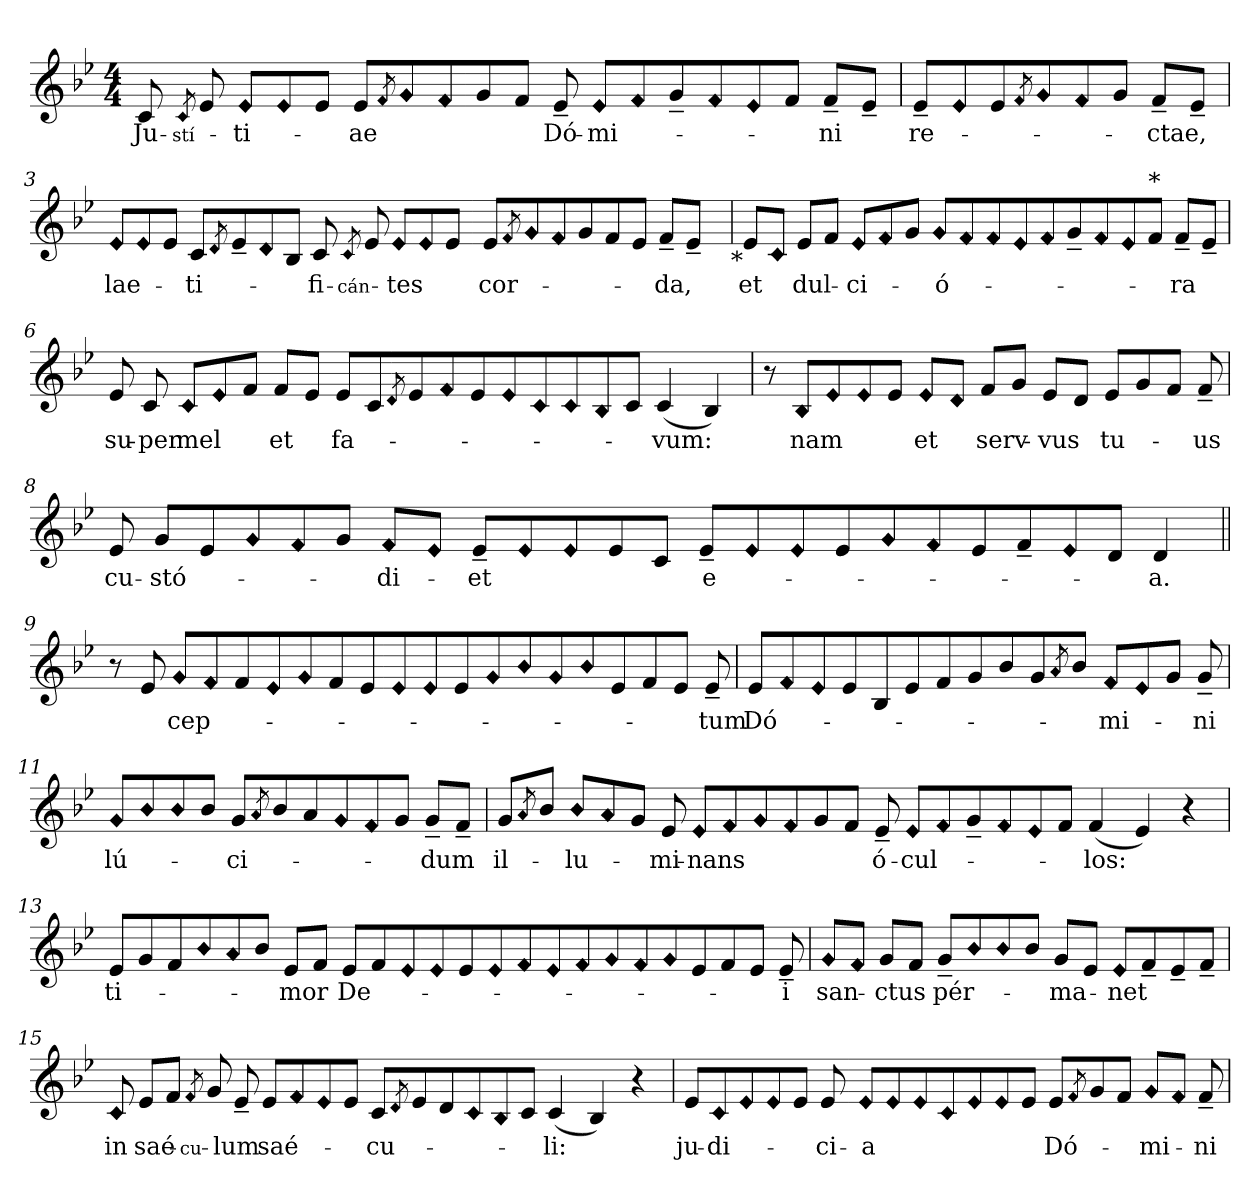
**kern	**text
*part1	*part1
*staff1	*staff1
!!LO:PB:g=z
*clefG2	*
*k[b-e-]	*
*B-:	*
*M4/4	*
=1	=1
!	!LO:LY:b:color=#000000
8ci/	Ju-
!LO:N:head=diamond	!
!	!LO:LY:b:color=#000000
8qci/	-stí-
8e-i/	.
!LO:N:head=diamond	!
!	!LO:LY:b:color=#000000
8e-i/L	-ti-
!LO:N:head=diamond	!
8e-i/	.
8e-i/J	.
!	!LO:LY:b:color=#000000
8e-i/L	-ae
!LO:N:head=diamond	!
8qfi/	.
!LO:N:head=diamond	!
8gi/	.
!LO:N:head=diamond	!
8fi/	.
8gi/	.
8fi/J	.
!	!LO:LY:b:color=#000000
8e-~i/	Dó-
!LO:N:head=diamond	!
!	!LO:LY:b:color=#000000
8e-i/L	-mi-
!LO:N:head=diamond	!
8fi/	.
8g~i/	.
!LO:N:head=diamond	!
8fi/	.
!LO:N:head=diamond	!
8e-i/	.
8fi/J	.
!	!LO:LY:b:color=#000000
8f~i/L	-ni
8e-~i/J	.
=2'	=2'
!	!LO:LY:b:color=#000000
8e-~i/L	re-
!LO:N:head=diamond	!
8e-i/	.
8e-i/	.
!LO:N:head=diamond	!
8qfi/	.
!LO:N:head=diamond	!
8gi/	.
!LO:N:head=diamond	!
8fi/	.
8gi/J	.
!	!LO:LY:b:color=#000000
8f~i/L	-ctae,
8e-~i/J	.
=3'	=3'
!LO:N:head=diamond	!
!	!LO:LY:b:color=#000000
8e-i/L	lae-
!LO:N:head=diamond	!
8e-i/	.
8e-i/J	.
!	!LO:LY:b:color=#000000
8ci/L	-ti-
!LO:N:head=diamond	!
8qdi/	.
8e-~i/	.
!LO:N:head=diamond	!
8di/	.
8B-i/J	.
!	!LO:LY:b:color=#000000
8ci/	-fi-
!LO:N:head=diamond	!
!	!LO:LY:b:color=#000000
8qci/	-cán-
8e-i/	.
!LO:N:head=diamond	!
!	!LO:LY:b:color=#000000
8e-i/L	-tes
!LO:N:head=diamond	!
8e-i/	.
8e-i/J	.
!!LO:LB:g=z
=4-	=4-
!	!LO:LY:b:color=#000000
*^	*
8e-i/L	2ryy	cor-
!LO:N:head=diamond	!	!
8qfi/	.	.
!LO:N:head=diamond	!	!
8gi/	.	.
!LO:N:head=diamond	!	!
8fi/	.	.
8gi/	.	.
8fi/	4ryy	.
8e-i/J	.	.
!	!	!LO:LY:b:color=#000000
8f~i/L	8ryy	-da,
8e-~i/J	16ryy	.
.	32ryy	.
.	64ryy	.
.	128...ryy	.
!	!LO:TX:b:t=*	!
.	1024ryy	.
=5'	=5'	=5'
!LO:N:head=diamond	!	!
*v	*v	*
*^	*
!	!	!LO:LY:b:color=#000000
*v	*v	*
8e-i/L	et
!LO:N:head=diamond	!
8ci/J	.
!	!LO:LY:b:color=#000000
8e-i/L	dul-
8fi/J	.
!LO:N:head=diamond	!
!	!LO:LY:b:color=#000000
8e-i/L	-ci-
!LO:N:head=diamond	!
8fi/	.
8gi/J	.
!LO:N:head=diamond	!
!	!LO:LY:b:color=#000000
8gi/L	-ó-
!LO:N:head=diamond	!
8fi/	.
!LO:N:head=diamond	!
8fi/	.
!LO:N:head=diamond	!
8e-i/	.
!LO:N:head=diamond	!
8fi/	.
8g~i/	.
!LO:N:head=diamond	!
8fi/	.
!LO:N:head=diamond	!
8e-i/	.
!LO:TX:a:t=*	!
8fi/J	.
!	!LO:LY:b:color=#000000
8f~i/L	-ra
8e-~i/J	.
=6'	=6'
!	!LO:LY:b:color=#000000
8e-i/	su-
!	!LO:LY:b:color=#000000
8ci/	-per
!LO:N:head=diamond	!
!	!LO:LY:b:color=#000000
8ci/L	mel
!LO:N:head=diamond	!
8e-i/	.
8fi/J	.
!	!LO:LY:b:color=#000000
8fi/L	et
8e-i/J	.
!	!LO:LY:b:color=#000000
8e-i/L	fa-
8ci/	.
!LO:N:head=diamond	!
8qdi/	.
8e-i/	.
!LO:N:head=diamond	!
8fi/	.
8e-i/	.
!LO:N:head=diamond	!
8e-i/	.
!LO:N:head=diamond	!
8ci/	.
!LO:N:head=diamond	!
8ci/	.
!LO:N:head=diamond	!
8B-i/	.
8ci/J	.
!	!LO:LY:b:color=#000000
(4ci/	-vum:
4B-i/)	.
!!LO:LB:g=z
=7	=7
8r	.
!LO:N:head=diamond	!
!	!LO:LY:b:color=#000000
8B-i/L	nam
!LO:N:head=diamond	!
8e-i/	.
!LO:N:head=diamond	!
8e-i/	.
8e-i/J	.
!LO:N:head=diamond	!
!	!LO:LY:b:color=#000000
8e-i/L	et
!LO:N:head=diamond	!
8di/J	.
!	!LO:LY:b:color=#000000
8fi/L	serv-
8gi/J	.
!	!LO:LY:b:color=#000000
8e-i/L	-vus
8di/J	.
!	!LO:LY:b:color=#000000
8e-i/L	tu-
8gi/	.
8fi/J	.
!	!LO:LY:b:color=#000000
8f~i/	-us
=8'	=8'
!	!LO:LY:b:color=#000000
8e-i/	cu-
!	!LO:LY:b:color=#000000
8gi/L	-stó-
8e-i/	.
!LO:N:head=diamond	!
8gi/	.
!LO:N:head=diamond	!
8fi/	.
8gi/J	.
!LO:N:head=diamond	!
!	!LO:LY:b:color=#000000
8fi/L	-di-
!LO:N:head=diamond	!
8e-i/J	.
!	!LO:LY:b:color=#000000
8e-~i/L	-et
!LO:N:head=diamond	!
8e-i/	.
!LO:N:head=diamond	!
8e-i/	.
8e-i/	.
8ci/J	.
!	!LO:LY:b:color=#000000
8e-~i/L	e-
!LO:N:head=diamond	!
8e-i/	.
!LO:N:head=diamond	!
8e-i/	.
8e-i/	.
!LO:N:head=diamond	!
8gi/	.
!LO:N:head=diamond	!
8fi/	.
8e-i/	.
8f~i/	.
!LO:N:head=diamond	!
8e-i/	.
8di/J	.
!	!LO:LY:b:color=#000000
4di/	-a.
!!LO:LB:g=z
=9||	=9||
!	!LO:LY:b:color=#000000
8r	V. 1. Prae-
8e-i/	.
!LO:N:head=diamond	!
!	!LO:LY:b:color=#000000
8gi/L	-cep-
!LO:N:head=diamond	!
8fi/	.
8fi/	.
!LO:N:head=diamond	!
8e-i/	.
!LO:N:head=diamond	!
8gi/	.
8fi/	.
8e-i/	.
!LO:N:head=diamond	!
8e-i/	.
!LO:N:head=diamond	!
8e-i/	.
8e-i/	.
!LO:N:head=diamond	!
8gi/	.
!LO:N:head=diamond	!
8b-i/	.
!LO:N:head=diamond	!
8gi/	.
!LO:N:head=diamond	!
8b-i/	.
8e-i/	.
8fi/	.
8e-i/J	.
!	!LO:LY:b:color=#000000
8e-~i/	-tum
=10'	=10'
!	!LO:LY:b:color=#000000
8e-i/L	Dó-
!LO:N:head=diamond	!
8fi/	.
!LO:N:head=diamond	!
8e-i/	.
8e-i/	.
8B-i/	.
8e-i/	.
8fi/	.
8gi/	.
8b-i/	.
8gi/	.
!LO:N:head=diamond	!
8qai/	.
8b-i/J	.
!LO:N:head=diamond	!
!	!LO:LY:b:color=#000000
8fi/L	-mi-
!LO:N:head=diamond	!
8e-i/	.
8gi/J	.
!	!LO:LY:b:color=#000000
8g~i/	-ni
=11'	=11'
!LO:N:head=diamond	!
!	!LO:LY:b:color=#000000
8gi/L	lú-
!LO:N:head=diamond	!
8b-i/	.
!LO:N:head=diamond	!
8b-i/	.
8b-i/J	.
!	!LO:LY:b:color=#000000
8gi/L	-ci-
!LO:N:head=diamond	!
8qai/	.
8b-i/	.
8ai/	.
!LO:N:head=diamond	!
8gi/	.
!LO:N:head=diamond	!
8fi/	.
8gi/J	.
!	!LO:LY:b:color=#000000
8g~i/L	-dum
8f~i/J	.
!!LO:LB:g=z
=12'	=12'
!	!LO:LY:b:color=#000000
8gi/L	il-
!LO:N:head=diamond	!
8qai/	.
8b-i/J	.
!LO:N:head=diamond	!
!	!LO:LY:b:color=#000000
8b-i/L	-lu-
!LO:N:head=diamond	!
8ai/	.
8gi/J	.
!	!LO:LY:b:color=#000000
8e-i/	-mi-
!LO:N:head=diamond	!
!	!LO:LY:b:color=#000000
8e-i/L	-nans
!LO:N:head=diamond	!
8fi/	.
!LO:N:head=diamond	!
8gi/	.
!LO:N:head=diamond	!
8fi/	.
8gi/	.
8fi/J	.
!	!LO:LY:b:color=#000000
8e-~i/	ó-
!LO:N:head=diamond	!
!	!LO:LY:b:color=#000000
8e-i/L	-cul-
!LO:N:head=diamond	!
8fi/	.
8g~i/	.
!LO:N:head=diamond	!
8fi/	.
!LO:N:head=diamond	!
8e-i/	.
8fi/J	.
!	!LO:LY:b:color=#000000
(4fi/	-los:
4e-i/)	.
4r	.
=13	=13
!	!LO:LY:b:color=#000000
8e-i/L	ti-
8gi/	.
8fi/	.
!LO:N:head=diamond	!
8b-i/	.
!LO:N:head=diamond	!
8ai/	.
8b-i/J	.
!	!LO:LY:b:color=#000000
8e-i/L	-mor
8fi/J	.
!	!LO:LY:b:color=#000000
8e-i/L	De-
8fi/	.
!LO:N:head=diamond	!
8e-i/	.
!LO:N:head=diamond	!
8e-i/	.
8e-i/	.
!LO:N:head=diamond	!
8e-i/	.
!LO:N:head=diamond	!
8fi/	.
!LO:N:head=diamond	!
8e-i/	.
!LO:N:head=diamond	!
8fi/	.
!LO:N:head=diamond	!
8gi/	.
!LO:N:head=diamond	!
8fi/	.
!LO:N:head=diamond	!
8gi/	.
8e-i/	.
8fi/	.
8e-i/J	.
!	!LO:LY:b:color=#000000
8e-~i/	-i
!!LO:LB:g=z
=14'	=14'
!LO:N:head=diamond	!
!	!LO:LY:b:color=#000000
8gi/L	san-
!LO:N:head=diamond	!
8fi/J	.
!	!LO:LY:b:color=#000000
8gi/L	-ctus
8fi/J	.
!	!LO:LY:b:color=#000000
8g~i/L	pér-
!LO:N:head=diamond	!
8b-i/	.
!LO:N:head=diamond	!
8b-i/	.
8b-i/J	.
!	!LO:LY:b:color=#000000
8gi/L	-ma-
8e-i/J	.
!LO:N:head=diamond	!
!	!LO:LY:b:color=#000000
8e-i/L	-net
8f~i/	.
8e-~i/	.
8f~i/J	.
=15'	=15'
!LO:N:head=diamond	!
!	!LO:LY:b:color=#000000
8ci/	in
!	!LO:LY:b:color=#000000
8e-i/L	saé-
8fi/J	.
!LO:N:head=diamond	!
!	!LO:LY:b:color=#000000
8qfi/	-cu-
8gi/	.
!	!LO:LY:b:color=#000000
8e-~i/	-lum
!	!LO:LY:b:color=#000000
8e-i/L	saé-
!LO:N:head=diamond	!
8fi/	.
!LO:N:head=diamond	!
8e-i/	.
8e-i/J	.
!	!LO:LY:b:color=#000000
8ci/L	-cu-
!LO:N:head=diamond	!
8qdi/	.
8e-i/	.
8di/	.
!LO:N:head=diamond	!
8ci/	.
!LO:N:head=diamond	!
8B-i/	.
8ci/J	.
!	!LO:LY:b:color=#000000
(4ci/	-li:
4B-i/)	.
4r	.
=16	=16
!	!LO:LY:b:color=#000000
8e-i/L	ju-
!LO:N:head=diamond	!
!	!LO:LY:b:color=#000000
8ci/	-di-
!LO:N:head=diamond	!
8e-i/	.
!LO:N:head=diamond	!
8e-i/	.
8e-i/J	.
!	!LO:LY:b:color=#000000
8e-i/	-ci-
!!LO:LB:g=z
=17-	=17-
!LO:N:head=diamond	!
!	!LO:LY:b:color=#000000
8e-i/L	-a
!LO:N:head=diamond	!
8e-i/	.
!LO:N:head=diamond	!
8e-i/	.
!LO:N:head=diamond	!
8ci/	.
!LO:N:head=diamond	!
8e-i/	.
!LO:N:head=diamond	!
8e-i/	.
8e-i/J	.
!	!LO:LY:b:color=#000000
8e-i/L	Dó-
!LO:N:head=diamond	!
8qfi/	.
8gi/	.
8fi/J	.
!LO:N:head=diamond	!
!	!LO:LY:b:color=#000000
8gi/L	-mi-
!LO:N:head=diamond	!
8fi/J	.
!	!LO:LY:b:color=#000000
8f~i/	-ni
='	='
*-	*-
